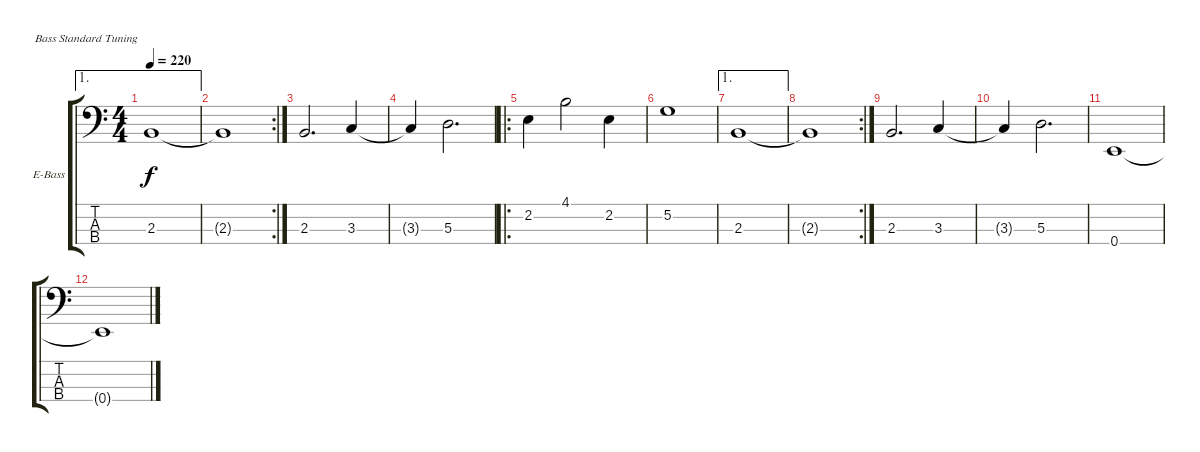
\bracketExtendMode groupsimilarinstruments
\firstSystemTrackNameOrientation horizontal
\otherSystemsTrackNameOrientation horizontal
\track ("Бас гитара" "E-Bass") {instrument electricbassfinger}
\staff {score tabs}
\tuning (G2 D2 A1 E1)
\ae 1
\ts (4 4)
\tempo 220
\clef f4
\ks c
2.3.1{dy f} |
\rc 2
2.3{t}.1 |
2.3.2{d} 3.3.4 |
3.3{t}.4 5.3.2{d} |
\ro
2.2.4 4.1.2 2.2.4 |
5.2.1 |
\ae 1
2.3.1 |
\rc 2
2.3{t}.1 |
2.3.2{d} 3.3.4 |
3.3{t}.4 5.3.2{d} |
0.4.1 |
0.4{t}.1
